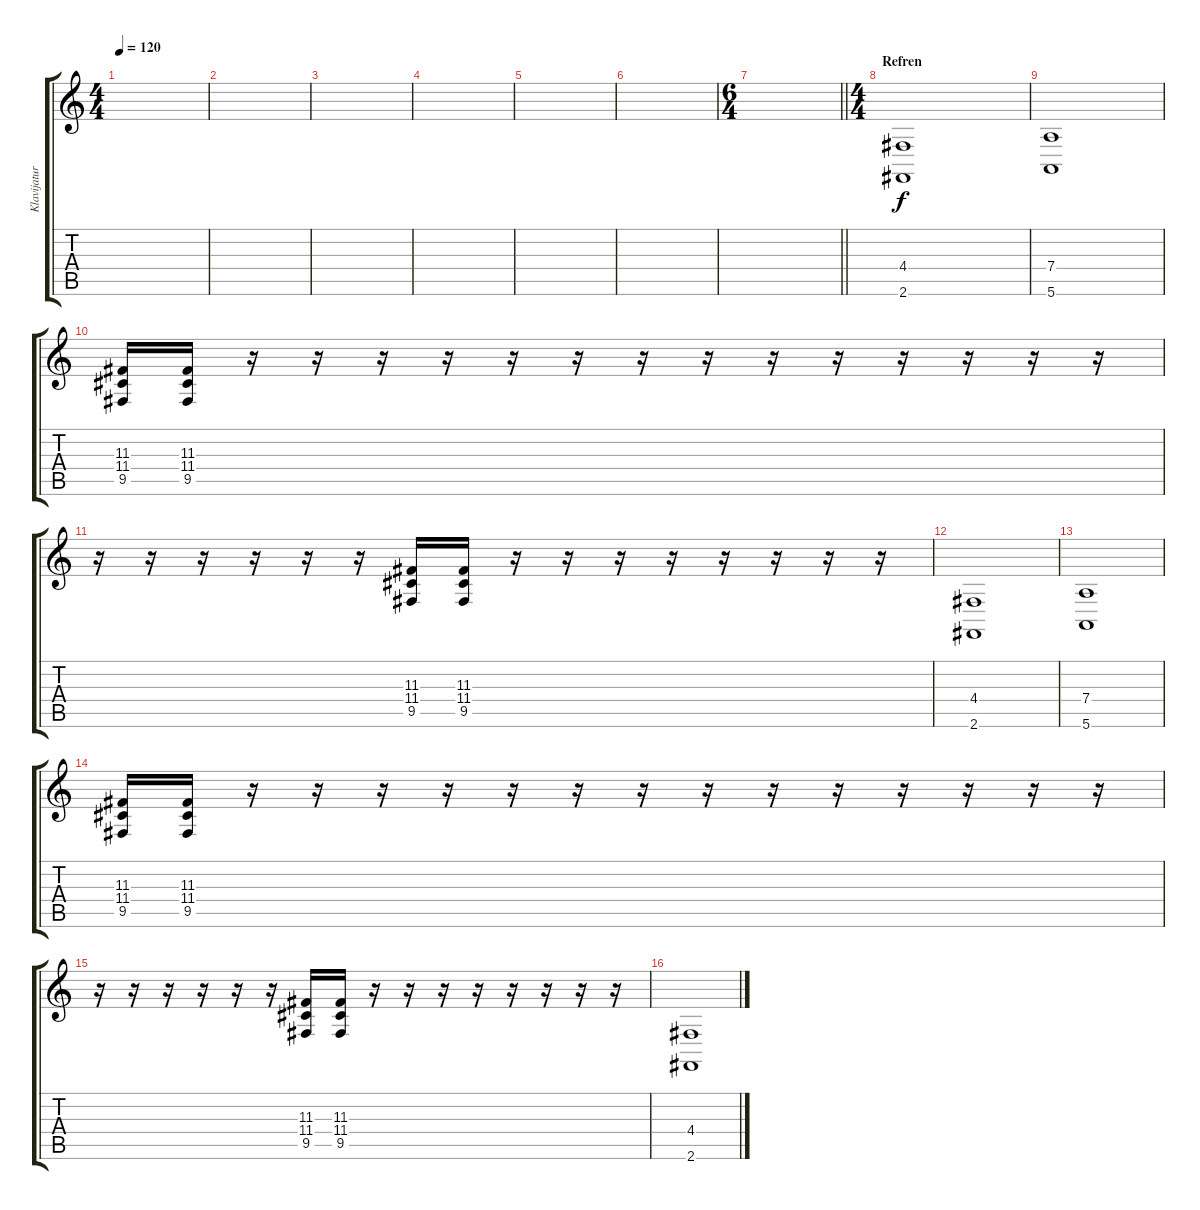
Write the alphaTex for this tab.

\track ("Klavijature" "Klavijatur") {instrument lead1square}
\staff {score tabs}
\tuning (E4 B3 G3 D3 A2 E2) {hide}
\ts (4 4)
\tempo 120
\clef g2
\ks c
|
|
|
|
|
|
\ts (6 4)
\barLineRight lightlight
|
\ts (4 4)
\section ("" "Refren")
(4.4 2.6).1{volume 10} |
(7.4 5.6).1 |
(11.3 11.4 9.5).16 (11.3 11.4 9.5).16 r.16 r.16 r.16 r.16 r.16 r.16 r.16 r.16 r.16 r.16 r.16 r.16 r.16 r.16 |
r.16 r.16 r.16 r.16 r.16 r.16 (11.3 11.4 9.5).16 (11.3 11.4 9.5).16 r.16 r.16 r.16 r.16 r.16 r.16 r.16 r.16 |
(4.4 2.6).1{volume 10} |
(7.4 5.6).1 |
(11.3 11.4 9.5).16 (11.3 11.4 9.5).16 r.16 r.16 r.16 r.16 r.16 r.16 r.16 r.16 r.16 r.16 r.16 r.16 r.16 r.16 |
r.16 r.16 r.16 r.16 r.16 r.16 (11.3 11.4 9.5).16 (11.3 11.4 9.5).16 r.16 r.16 r.16 r.16 r.16 r.16 r.16 r.16 |
(4.4 2.6).1{volume 10}
